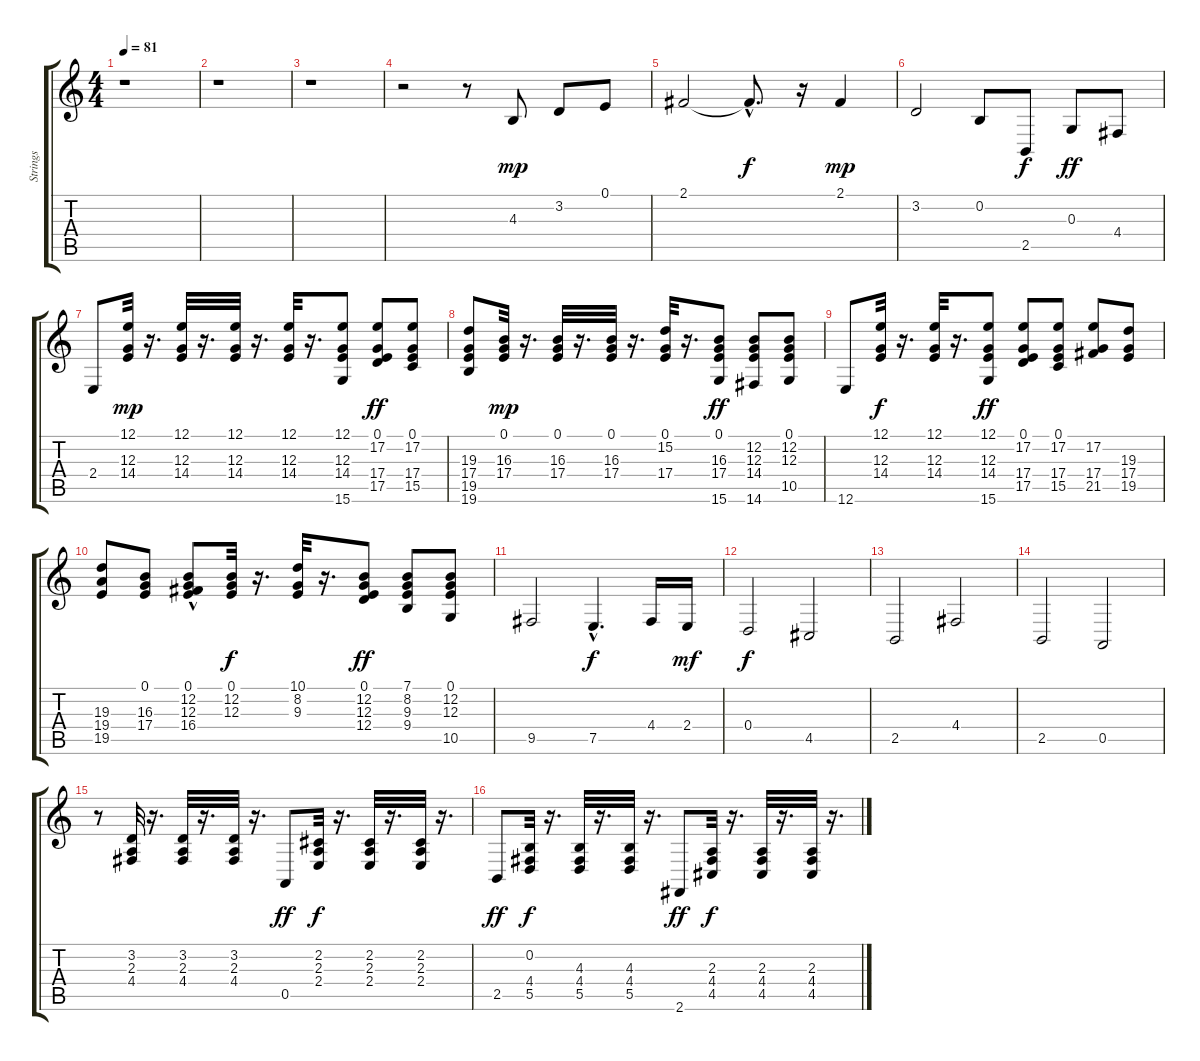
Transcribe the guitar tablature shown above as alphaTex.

\track ("Strings" "Strings") {instrument stringensemble1}
\staff {score tabs}
\tuning (E4 B3 G3 D3 A2 E2) {hide}
\ts (4 4)
\tempo 81
\clef g2
\ks c
r.1{dy mp} |
r.1 |
r.1 |
r.2 r.8 4.3.8 3.2.8 0.1.8 |
2.1.2 2.1{hac t}.8{d dy f} r.16 2.1.4{dy mp} |
3.2.2 0.2.8 2.5.8{dy f} 0.3.8{dy ff} 4.4.8 |
2.4.8 (12.1 12.3 14.4).32{dy mp} r.16{d} (12.1 12.3 14.4).32 r.16{d} (12.1 12.3 14.4).32 r.16{d} (12.1 12.3 14.4).32 r.16{d} (12.1 12.3 14.4 15.6).8 (0.1 17.2 17.4 17.5).8{dy ff} (0.1 17.2 17.4 15.5).8 |
(19.3 17.4 19.5 19.6).8 (0.1 16.3 17.4).32{dy mp} r.16{d} (0.1 16.3 17.4).32 r.16{d} (0.1 16.3 17.4).32 r.16{d} (0.1 15.2 17.4).32 r.16{d} (0.1 16.3 17.4 15.6).8{dy ff} (12.2 12.3 14.4 14.6).8 (0.1 12.2 12.3 10.5).8 |
12.6.8 (12.1 12.3 14.4).32{dy f} r.16{d} (12.1 12.3 14.4).32 r.16{d} (12.1 12.3 14.4 15.6).8{dy ff} (0.1 17.2 17.4 17.5).8 (0.1 17.2 17.4 15.5).8 (17.2 17.4 21.5).8 (19.3 17.4 19.5).8 |
(19.3 19.4 19.5).8 (0.1 16.3 17.4).8 (0.1 12.2 12.3 16.4{hac}).8 (0.1 12.2 12.3).32{dy f} r.16{d} (10.1 8.2 9.3).32 r.16{d} (0.1 12.2 12.3 12.4).8{dy ff} (7.1 8.2 9.3 9.4).8 (0.1 12.2 12.3 10.5).8 |
9.5.2 7.5{hac}.4{d dy f} 4.4.16 2.4.16{dy mf} |
0.4.2{dy f} 4.5.2 |
2.5.2 4.4.2 |
2.5.2 0.5.2 |
r.8 (3.2 2.3 4.4).32 r.16{d} (3.2 2.3 4.4).32 r.16{d} (3.2 2.3 4.4).32 r.16{d} 0.5.8{dy ff} (2.2 2.3 2.4).32{dy f} r.16{d} (2.2 2.3 2.4).32 r.16{d} (2.2 2.3 2.4).32 r.16{d} |
2.5.8{dy ff} (0.2 4.4 5.5).32{dy f} r.16{d} (4.3 4.4 5.5).32 r.16{d} (4.3 4.4 5.5).32 r.16{d} 2.6.8{dy ff} (2.3 4.4 4.5).32{dy f} r.16{d} (2.3 4.4 4.5).32 r.16{d} (2.3 4.4 4.5).32 r.16{d}
